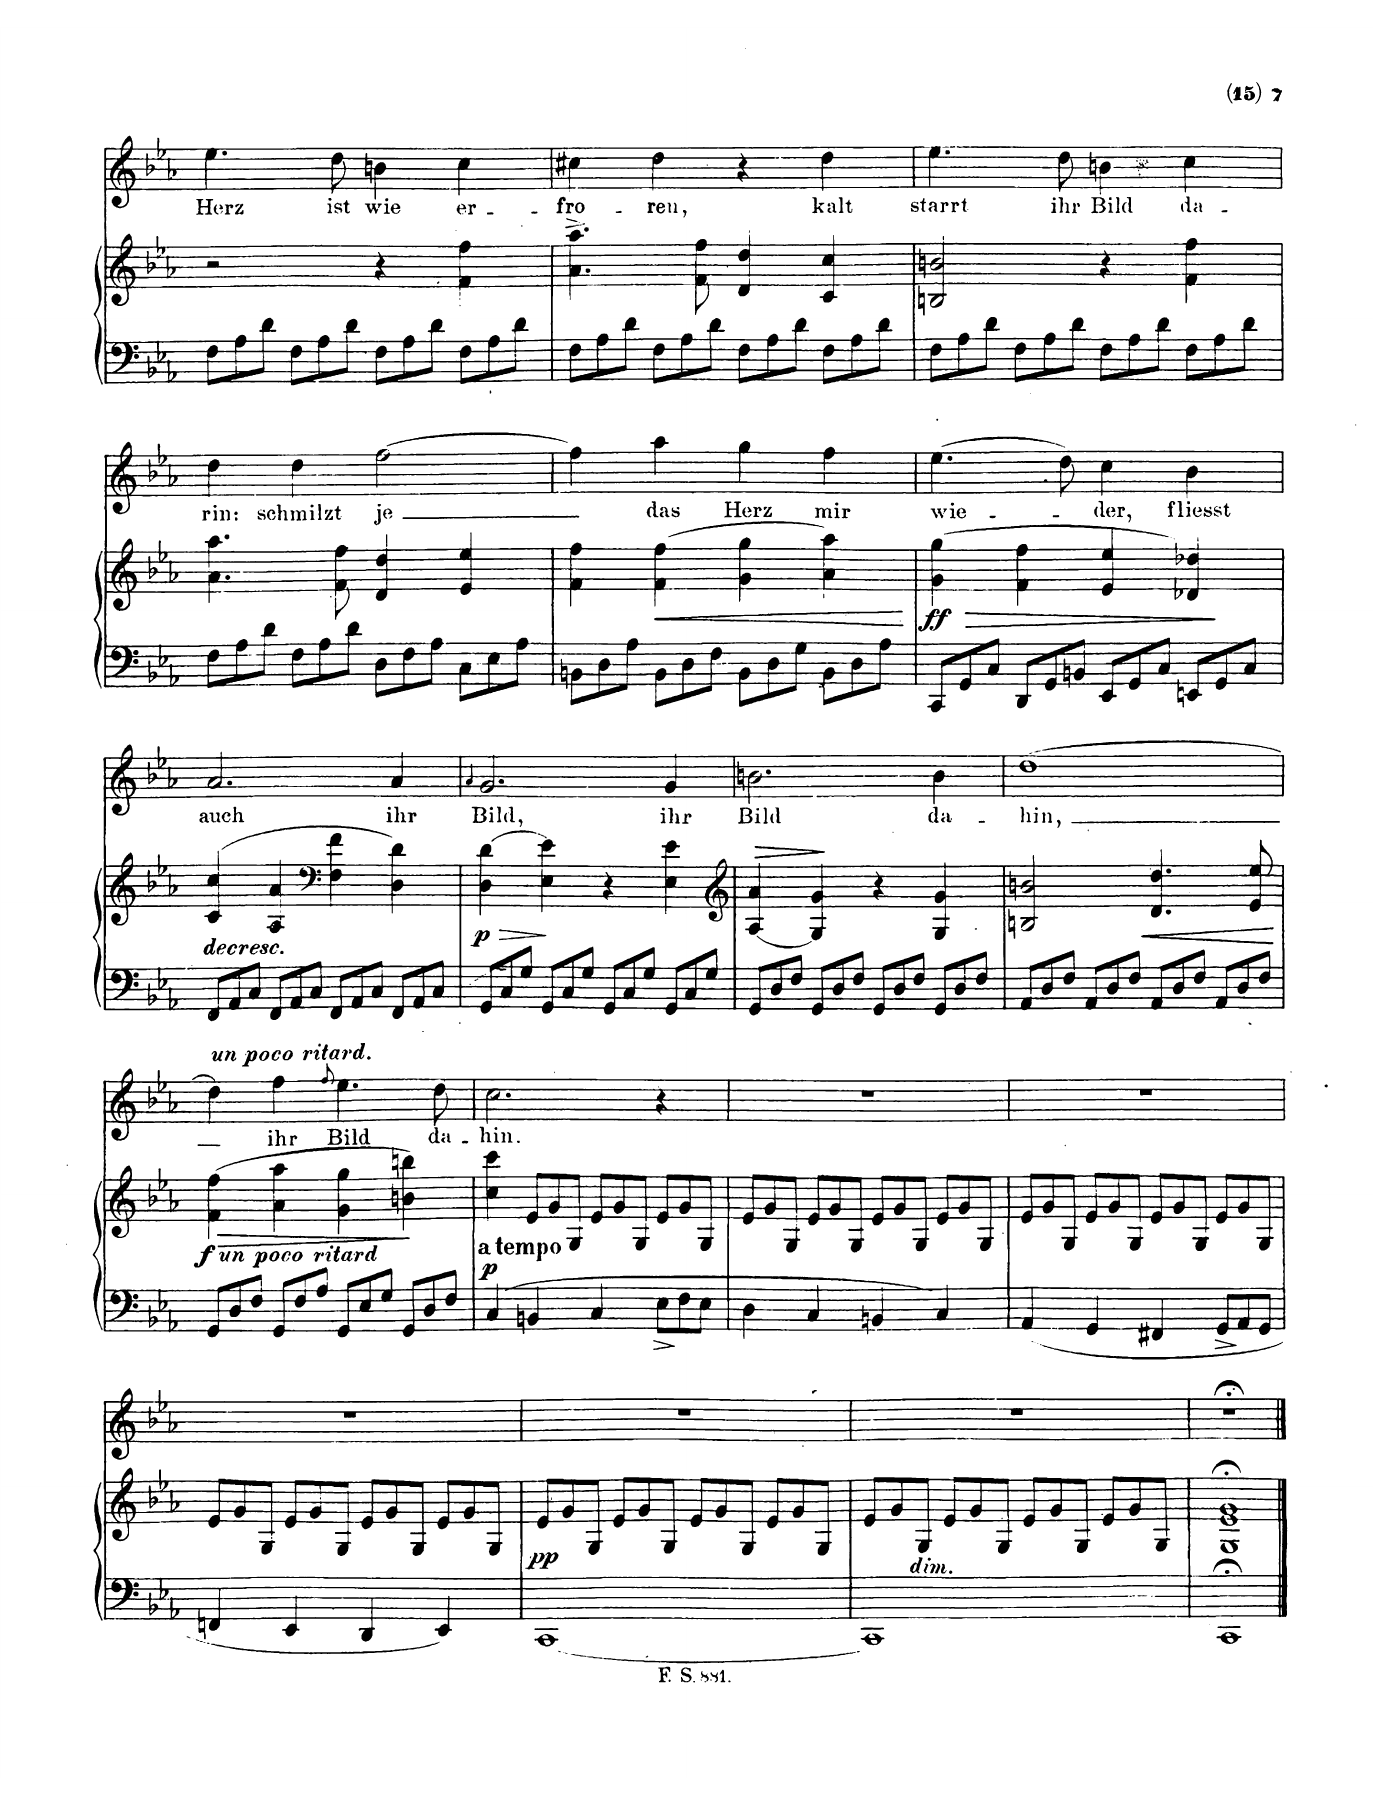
**kern	**kern	**dynam	**kern	**text
*part2	*part2	*part2	*part1	*part1
*staff3	*staff2	*staff2/3	*staff1	*staff1
*I"Pianoforte	*	*	*I"Singstimme Voice	*
*I'Pno	*	*	*	*
*clefF4	*clefG2	*	*clefG2	*
*k[b-e-a-]	*k[b-e-a-]	*	*k[b-e-a-]	*
*M4/4	*M4/4	*	*M4/4	*
*met(c)	*met(c)	*	*met(c)	*
*Xtuplet	*	*	*	*
=92	=92	=92	=92	=92
12F\L	2r	.	4.ee-\	Herz
12A-\	.	.	.	.
12d\J	.	.	.	.
12F\L	.	.	.	.
12A-\	.	.	.	.
.	.	.	8dd\	ist
12d\J	.	.	.	.
12F\L	4r	.	4bn\	wie
12A-\	.	.	.	.
12d\J	.	.	.	.
12F\L	4f\ 4ff\	.	4cc\	er-
12A-\	.	.	.	.
12d\J	.	.	.	.
=93	=93	=93	=93	=93
12F\L	4.a-\^ 4.aa-\^	.	4cc#X\	-fro-
12A-\	.	.	.	.
12d\J	.	.	.	.
12F\L	.	.	4dd\	-ren,
12A-\	.	.	.	.
.	8f\ 8ff\	.	.	.
12d\J	.	.	.	.
12F\L	4d/ 4dd/	.	4r	.
12A-\	.	.	.	.
12d\J	.	.	.	.
12F\L	4c/ 4cc/	.	4dd\	kalt
12A-\	.	.	.	.
12d\J	.	.	.	.
=94	=94	=94	=94	=94
12F\L	2Bn/ 2bn/	.	4.ee-\	starrt
12A-\	.	.	.	.
12d\J	.	.	.	.
12F\L	.	.	.	.
12A-\	.	.	.	.
.	.	.	8dd\	ihr
12d\J	.	.	.	.
12F\L	4r	.	4bn\	Bild
12A-\	.	.	.	.
12d\J	.	.	.	.
12F\L	4f\ 4ff\	.	4cc\	da-
12A-\	.	.	.	.
12d\J	.	.	.	.
=95	=95	=95	=95	=95
12F\L	4.a-\ 4.aa-\	.	4dd\	-rin:
12A-\	.	.	.	.
12d\J	.	.	.	.
12F\L	.	.	4dd\	schmilzt
12A-\	.	.	.	.
.	8f\ 8ff\	.	.	.
12d\J	.	.	.	.
12D\L	4d/ 4dd/	.	[2ff\	je
12F\	.	.	.	.
12A-\J	.	.	.	.
12C\L	4e-/ 4ee-/	.	.	.
12E-\	.	.	.	.
12A-\J	.	.	.	.
=96	=96	=96	=96	=96
12BBn\L	4f\ 4ff\	.	4ff\]	.
12D\	.	.	.	.
12A-\J	.	.	.	.
!	!	!LO:HP:b	!	!
12BB\L	(4f\ 4ff\	<	4aa-\	das
12D\	.	.	.	.
12F\J	.	.	.	.
12BB\L	4g\ 4gg\	.	4gg\	Herz
12D\	.	.	.	.
12G\J	.	.	.	.
12BB\L	4a-\ 4aa-\)	.	4ff\	mir
12D\	.	.	.	.
12A-\J	.	.	.	.
.	.	[	.	.
=97	=97	=97	=97	=97
!	!	!LO:DY:a=2	!	!
12CC/L	(4g\ 4gg\	ff	(4.ee-\	wie-
12GG/	.	.	.	.
12C/J	.	.	.	.
!	!	!LO:HP:b	!	!
12DD/L	4f\ 4ff\	>	.	.
12GG/	.	.	.	.
.	.	.	8dd\)	.
12BBn/J	.	.	.	.
12EE-/L	4e-/ 4ee-/	.	4cc\	-der,
12GG/	.	.	.	.
12C/J	.	.	.	.
12EEn/L	4d-X/ 4dd-X/)	]	4b-\	fliesst
12GG/	.	.	.	.
12C/J	.	.	.	.
=98	=98	=98	=98	=98
!	!LO:TX:b:i:t=dim.	!	!	!
12FF/L	(4c/ 4cc/	.	2.a-/	auch
12AA-/	.	.	.	.
12C/J	.	.	.	.
12FF/L	4A-/ 4a-/	.	.	.
12AA-/	.	.	.	.
12C/J	.	.	.	.
*	*clefF4	*	*	*
12FF/L	4F\ 4f\	.	.	.
12AA-/	.	.	.	.
12C/J	.	.	.	.
12FF/L	4D\ 4d\)	.	4a-/	ihr
12AA-/	.	.	.	.
12C/J	.	.	.	.
=99	=99	=99	=99	=99
.	.	.	4qa-/	.
!	!	!LO:HP:b	!	!
!	!	!LO:DY:n=1:b	!	!
12GG/L	(4D\ 4d\	> p	2.g/	Bild,
12C/	.	.	.	.
12G/J	.	.	.	.
12GG/L	4E-\ 4e-\)	.	.	.
12C/	.	.	.	.
12G/J	.	.	.	.
12GG/L	4r	]	.	.
12C/	.	.	.	.
12G/J	.	.	.	.
12GG/L	4E-\ 4e-\	.	4g/	ihr
12C/	.	.	.	.
12G/J	.	.	.	.
=100	=100	=100	=100	=100
*	*clefG2	*	*	*
!	!	!LO:HP:b	!	!
12GG/L	(4A-/ 4a-/	>	2.bn\	Bild
12D/	.	.	.	.
12F/J	.	.	.	.
12GG/L	4G/ 4g/)	.	.	.
12D/	.	.	.	.
12F/J	.	.	.	.
12GG/L	4r	]	.	.
12D/	.	.	.	.
12F/J	.	.	.	.
12GG/L	4G/ 4g/	.	4b\	da-
12D/	.	.	.	.
12F/J	.	.	.	.
=101	=101	=101	=101	=101
12AA-/L	2Bn/ 2bn/	.	[1dd	-hin,
12D/	.	.	.	.
12F/J	.	.	.	.
12AA-/L	.	.	.	.
12D/	.	.	.	.
12F/J	.	.	.	.
!	!	!LO:HP:b	!	!
12AA-/L	4.d/ 4.dd/	<	.	.
12D/	.	.	.	.
12F/J	.	.	.	.
12AA-/L	.	.	.	.
12D/	.	.	.	.
.	8e-/ 8ee-/	.	.	.
12F/J	.	.	.	.
.	.	[	.	.
=102	=102	=102	=102	=102
!	!	!	!LO:TX:i:t=un poco ritard.	!
!	!	!LO:HP:b	!	!
!	!	!LO:DY:n=1:b	!	!
12GG/L	(4f\ 4ff\	> f	4dd\]	.
!LO:TX:i:t=un poco ritard.	!	!	!	!
12D/	.	.	.	.
12F/J	.	.	.	.
12GG/L	4a-\ 4aa-\	.	4ff\	ihr
12F/	.	.	.	.
12A-/J	.	.	.	.
.	.	.	8qff/	.
12GG/L	4g\ 4gg\	.	4.ee-\	Bild
12E-/	.	.	.	.
12G/J	.	.	.	.
12GG/L	4bn\ 4bbn\)	.	.	.
12D/	.	.	.	.
.	.	.	8dd\	da-
12F/J	.	.	.	.
.	.	]	.	.
=103	=103	=103	=103	=103
!LO:TX:a:B:t=a tempo	!	!	!	!
!	!	!LO:DY:a=2	!	!
4C/	4cc\ 4ccc\	p	2.cc\	-hin.
*	*Xtuplet	*	*	*
4BBn/	12e-/L	.	.	.
.	12g/	.	.	.
.	12G/J	.	.	.
4C/	12e-/L	.	.	.
.	12g/	.	.	.
.	12G/J	.	.	.
12E-^<\L	12e-/L	.	4r	.
12F\	12g/	.	.	.
12E-\J	12G/J	.	.	.
=104	=104	=104	=104	=104
4D\	12e-/L	.	1r	.
.	12g/	.	.	.
.	12G/J	.	.	.
4C/	12e-/L	.	.	.
.	12g/	.	.	.
.	12G/J	.	.	.
4BBn/	12e-/L	.	.	.
.	12g/	.	.	.
.	12G/J	.	.	.
4C/	12e-/L	.	.	.
.	12g/	.	.	.
.	12G/J	.	.	.
=105	=105	=105	=105	=105
4AA-/	12e-/L	.	1r	.
.	12g/	.	.	.
.	12G/J	.	.	.
4GG/	12e-/L	.	.	.
.	12g/	.	.	.
.	12G/J	.	.	.
4FF#X/	12e-/L	.	.	.
.	12g/	.	.	.
.	12G/J	.	.	.
12GG^/L	12e-/L	.	.	.
12AA-/	12g/	.	.	.
12GG/J	12G/J	.	.	.
=106	=106	=106	=106	=106
4FFn/	12e-/L	.	1r	.
.	12g/	.	.	.
.	12G/J	.	.	.
4EE-/	12e-/L	.	.	.
.	12g/	.	.	.
.	12G/J	.	.	.
4DD/	12e-/L	.	.	.
.	12g/	.	.	.
.	12G/J	.	.	.
4EE-/	12e-/L	.	.	.
.	12g/	.	.	.
.	12G/J	.	.	.
=107	=107	=107	=107	=107
!	!	!LO:DY:b	!	!
[1CC	12e-/L	pp	1r	.
.	12g/	.	.	.
.	12G/J	.	.	.
.	12e-/L	.	.	.
.	12g/	.	.	.
.	12G/J	.	.	.
.	12e-/L	.	.	.
.	12g/	.	.	.
.	12G/J	.	.	.
.	12e-/L	.	.	.
.	12g/	.	.	.
.	12G/J	.	.	.
=108	=108	=108	=108	=108
1CC]	12e-/L	.	1r	.
.	12g/	.	.	.
!	!LO:TX:b:i:t=dim.	!	!	!
.	12G/J	.	.	.
.	12e-/L	.	.	.
.	12g/	.	.	.
.	12G/J	.	.	.
.	12e-/L	.	.	.
.	12g/	.	.	.
.	12G/J	.	.	.
.	12e-/L	.	.	.
.	12g/	.	.	.
.	12G/J	.	.	.
=109	=109	=109	=109	=109
1CC;<	1G;< 1e-;< 1g;<	.	1r;<	.
==	==	==	==	==
*-	*-	*-	*-	*-
